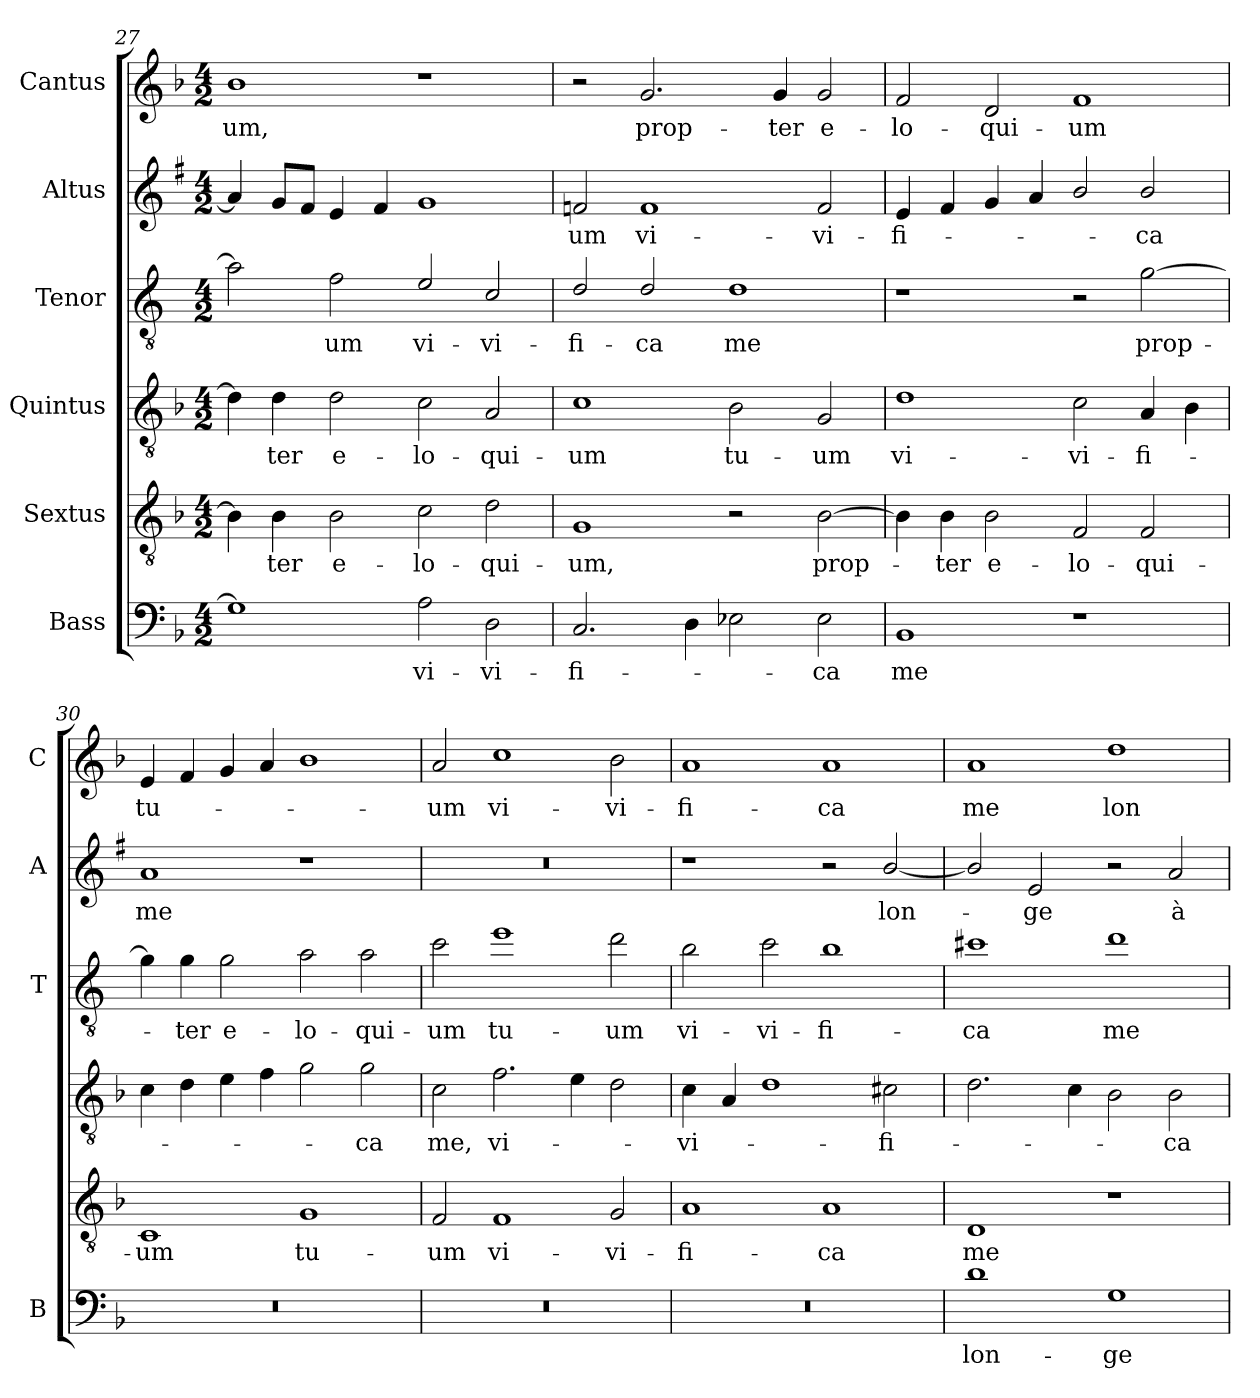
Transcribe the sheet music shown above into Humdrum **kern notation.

**kern	**text	**kern	**text	**kern	**text	**kern	**text	**kern	**text	**kern	**text
*part6	*part6	*part5	*part5	*part4	*part4	*part3	*part3	*part2	*part2	*part1	*part1
*staff6	*staff6	*staff5	*staff5	*staff4	*staff4	*staff3	*staff3	*staff2	*staff2	*staff1	*staff1
*I"Bass	*	*I"Sextus	*	*I"Quintus	*	*I"Tenor	*	*I"Altus	*	*I"Cantus	*
*I'B	*	*	*	*	*	*I'T	*	*I'A	*	*I'C	*
*clefF4	*	*clefGv2	*	*clefGv2	*	*clefGv2	*	*clefG2	*	*clefG2	*
*	*	*	*	*	*	*ITrd4c7	*	*ITrd1c2	*	*	*
*k[b-]	*	*k[b-]	*	*k[b-]	*	*k[b-]	*	*k[b-]	*	*k[b-]	*
*F:	*	*F:	*	*F:	*	*F:	*	*F:	*	*F:	*
*M4/2	*	*M4/2	*	*M4/2	*	*M4/2	*	*M4/2	*	*M4/2	*
=27	=27	=27	=27	=27	=27	=27	=27	=27	=27	=27	=27
!	!	!	!	!	!	!	!	!	!	!	!LO:LY:b
1G]	.	4B-\]	.	4d\]	.	2d\]	.	4g/]	.	1b-	-um,
!	!	!	!LO:LY:b	!	!LO:LY:b	!	!	!	!	!	!
.	.	4B-\	-ter	4d\	-ter	.	.	8f/L	.	.	.
.	.	.	.	.	.	.	.	8e/J	.	.	.
!	!	!	!LO:LY:b	!	!LO:LY:b	!	!LO:LY:b	!	!	!	!
.	.	2B-\	e-	2d\	e-	2B-\	-um	4d/	.	.	.
.	.	.	.	.	.	.	.	4e/	.	.	.
!	!LO:LY:b	!	!LO:LY:b	!	!LO:LY:b	!	!LO:LY:b	!	!	!	!
2A\	vi-	2c\	-lo-	2c\	-lo-	2A/	vi-	1f	.	1r	.
!	!LO:LY:b	!	!LO:LY:b	!	!LO:LY:b	!	!LO:LY:b	!	!	!	!
2D\	-vi-	2d\	-qui-	2A/	-qui-	2F/	-vi-	.	.	.	.
!!LO:LB:g=z
=28	=28	=28	=28	=28	=28	=28	=28	=28	=28	=28	=28
!	!LO:LY:b	!	!LO:LY:b	!	!LO:LY:b	!	!LO:LY:b	!	!LO:LY:b	!	!
2.C/	-fi-	1G	-um,	1c	-um	2G/	-fi-	2e-X/	-um	2r	.
!	!	!	!	!	!	!	!LO:LY:b	!	!LO:LY:b	!	!LO:LY:b
.	.	.	.	.	.	2G/	-ca	1e-	vi-	2.g/	prop-
4D\	.	.	.	.	.	.	.	.	.	.	.
!	!	!	!	!	!LO:LY:b	!	!LO:LY:b	!	!	!	!
2E-X\	.	2r	.	2B-\	tu-	1G	me	.	.	.	.
!	!	!	!	!	!	!	!	!	!	!	!LO:LY:b
.	.	.	.	.	.	.	.	.	.	4g/	-ter
!	!LO:LY:b	!	!LO:LY:b	!	!LO:LY:b	!	!	!	!LO:LY:b	!	!LO:LY:b
2E-\	-ca	[2B-\	prop-	2G/	-um	.	.	2e-/	-vi-	2g/	e-
=29	=29	=29	=29	=29	=29	=29	=29	=29	=29	=29	=29
!	!LO:LY:b	!	!	!	!LO:LY:b	!	!	!	!LO:LY:b	!	!LO:LY:b
1BB-	me	4B-\]	.	1d	vi-	1r	.	4d/	-fi-	2f/	-lo-
!	!	!	!LO:LY:b	!	!	!	!	!	!	!	!
.	.	4B-\	-ter	.	.	.	.	4e/	.	.	.
!	!	!	!LO:LY:b	!	!	!	!	!	!	!	!LO:LY:b
.	.	2B-\	e-	.	.	.	.	4f/	.	2d/	-qui-
.	.	.	.	.	.	.	.	4g/	.	.	.
!	!	!	!LO:LY:b	!	!LO:LY:b	!	!	!	!	!	!LO:LY:b
1r	.	2F/	-lo-	2c\	-vi-	2r	.	2a/	.	1f	-um
!	!	!	!LO:LY:b	!	!LO:LY:b	!	!LO:LY:b	!	!LO:LY:b	!	!
.	.	2F/	-qui-	4A/	-fi-	[2c\	prop-	2a/	-ca	.	.
.	.	.	.	4B-\	.	.	.	.	.	.	.
=30	=30	=30	=30	=30	=30	=30	=30	=30	=30	=30	=30
!	!	!	!LO:LY:b	!	!	!	!	!	!LO:LY:b	!	!LO:LY:b
0r	.	1C	-um	4c\	.	4c\]	.	1g	me	4e/	tu-
!	!	!	!	!	!	!	!LO:LY:b	!	!	!	!
.	.	.	.	4d\	.	4c\	-ter	.	.	4f/	.
!	!	!	!	!	!	!	!LO:LY:b	!	!	!	!
.	.	.	.	4e\	.	2c\	e-	.	.	4g/	.
.	.	.	.	4f\	.	.	.	.	.	4a/	.
!	!	!	!LO:LY:b	!	!	!	!LO:LY:b	!	!	!	!
.	.	1G	tu-	2g\	.	2d\	-lo-	1r	.	1b-	.
!	!	!	!	!	!LO:LY:b	!	!LO:LY:b	!	!	!	!
.	.	.	.	2g\	-ca	2d\	-qui-	.	.	.	.
=31	=31	=31	=31	=31	=31	=31	=31	=31	=31	=31	=31
!	!	!	!LO:LY:b	!	!LO:LY:b	!	!LO:LY:b	!	!	!	!LO:LY:b
0r	.	2F/	-um	2c\	me,	2f\	-um	0r	.	2a/	-um
!	!	!	!LO:LY:b	!	!LO:LY:b	!	!LO:LY:b	!	!	!	!LO:LY:b
.	.	1F	vi-	2.f\	vi-	1a	tu-	.	.	1cc	vi-
.	.	.	.	4e\	.	.	.	.	.	.	.
!	!	!	!LO:LY:b	!	!	!	!LO:LY:b	!	!	!	!LO:LY:b
.	.	2G/	-vi-	2d\	.	2g\	-um	.	.	2b-\	-vi-
=32	=32	=32	=32	=32	=32	=32	=32	=32	=32	=32	=32
!	!	!	!LO:LY:b	!	!LO:LY:b	!	!LO:LY:b	!	!	!	!LO:LY:b
0r	.	1A	-fi-	4c\	-vi-	2e\	vi-	1r	.	1a	-fi-
.	.	.	.	4A/	.	.	.	.	.	.	.
!	!	!	!	!	!	!	!LO:LY:b	!	!	!	!
.	.	.	.	1d	.	2f\	-vi-	.	.	.	.
!	!	!	!LO:LY:b	!	!	!	!LO:LY:b	!	!	!	!LO:LY:b
.	.	1A	-ca	.	.	1e	-fi-	2r	.	1a	-ca
!	!	!	!	!	!LO:LY:b	!	!	!	!LO:LY:b	!	!
.	.	.	.	2c#X\	-fi-	.	.	[2a/	lon-	.	.
!!LO:LB:g=z
=33	=33	=33	=33	=33	=33	=33	=33	=33	=33	=33	=33
!	!LO:LY:b	!	!LO:LY:b	!	!	!	!LO:LY:b	!	!	!	!LO:LY:b
1d	lon-	1D	me	2.d\	.	1f#X	-ca	2a/]	.	1a	me
!	!	!	!	!	!	!	!	!	!LO:LY:b	!	!
.	.	.	.	.	.	.	.	2d/	-ge	.	.
.	.	.	.	4c\	.	.	.	.	.	.	.
!	!LO:LY:b	!	!	!	!	!	!LO:LY:b	!	!	!	!LO:LY:b
1G	-ge	1r	.	2B-\	.	1g	me	2r	.	1dd	lon-
!	!	!	!	!	!LO:LY:b	!	!	!	!LO:LY:b	!	!
.	.	.	.	2B-\	-ca	.	.	2g/	à	.	.
=	=	=	=	=	=	=	=	=	=	=	=
*-	*-	*-	*-	*-	*-	*-	*-	*-	*-	*-	*-
